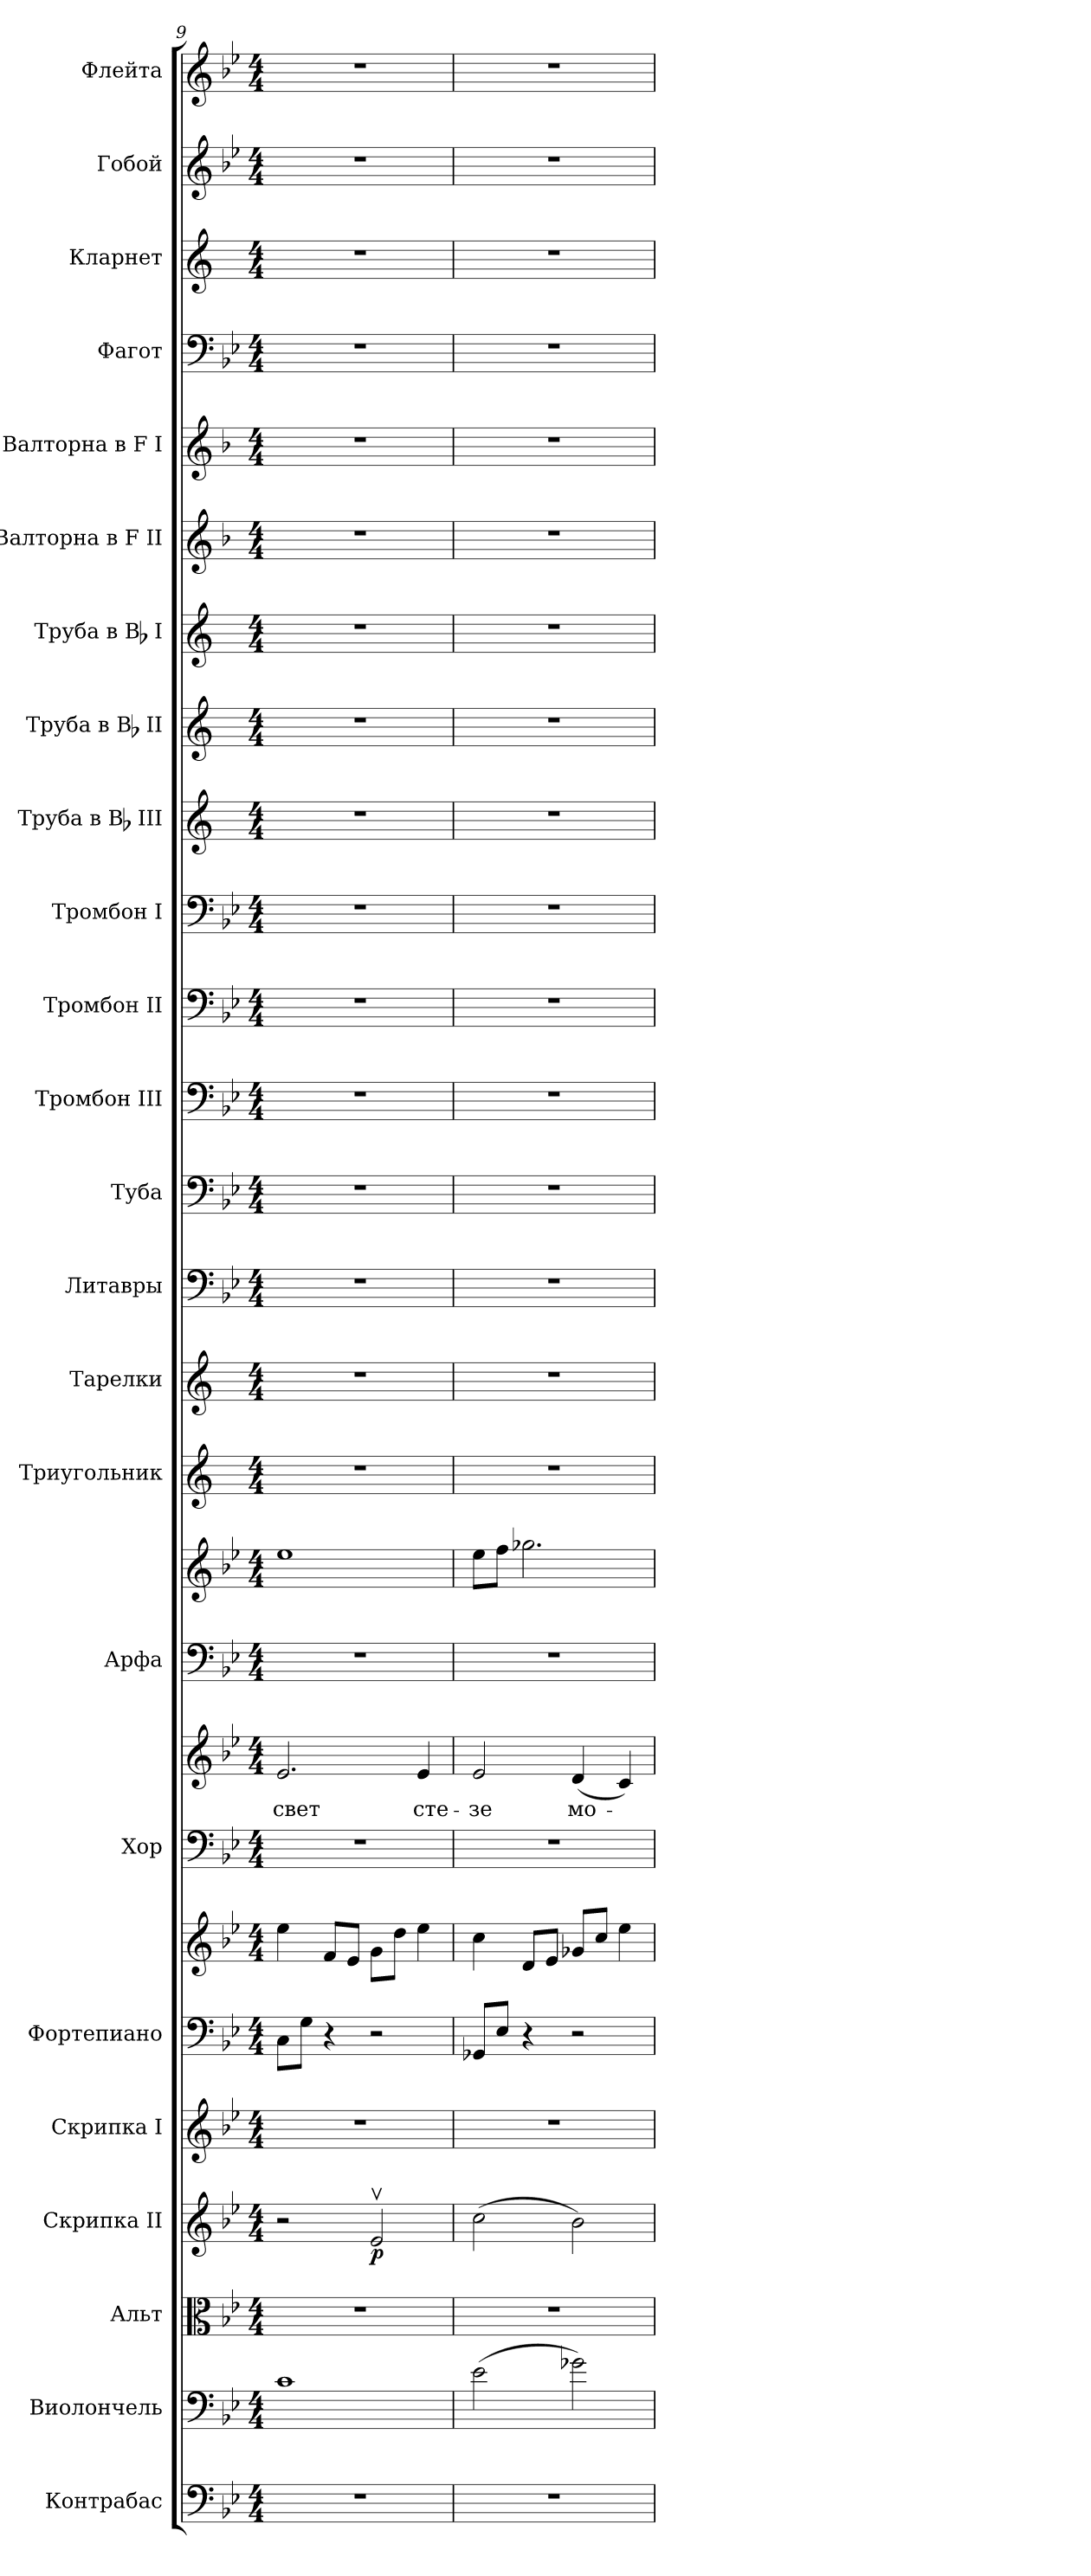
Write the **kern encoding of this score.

**kern	**kern	**kern	**kern	**dynam	**kern	**kern	**kern	**kern	**kern	**text	**kern	**kern	**kern	**kern	**kern	**kern	**kern	**kern	**kern	**kern	**kern	**kern	**kern	**kern	**kern	**kern	**kern	**kern
*part24	*part23	*part22	*part21	*part21	*part20	*part19	*part19	*part18	*part18	*part18	*part17	*part17	*part16	*part15	*part14	*part13	*part12	*part11	*part10	*part9	*part8	*part7	*part6	*part5	*part4	*part3	*part2	*part1
*staff27	*staff26	*staff25	*staff24	*staff24	*staff23	*staff22	*staff21	*staff20	*staff19	*staff19	*staff18	*staff17	*staff16	*staff15	*staff14	*staff13	*staff12	*staff11	*staff10	*staff9	*staff8	*staff7	*staff6	*staff5	*staff4	*staff3	*staff2	*staff1
*I"Контрабас	*I"Виолончель	*I"Альт	*I"Скрипка II	*	*I"Скрипка I	*I"Фортепиано	*	*I"Хор	*	*	*I"Арфа	*	*I"Триугольник	*I"Тарелки	*I"Литавры	*I"Туба	*I"Тромбон III	*I"Тромбон II	*I"Тромбон I	*I"Труба в Bb III	*I"Труба в Bb II	*I"Труба в Bb I	*I"Валторна в F II	*I"Валторна в F I	*I"Фагот	*I"Кларнет	*I"Гобой	*I"Флейта
*	*	*	*	*	*	*	*	*	*	*	*	*	*	*	*	*	*I'Тромб. III	*I'Тромб. II	*I'Тромб. I	*I'Тр. III	*I'Тр. II	*I'Тр. I	*I'Валт. II	*I'Влт. I	*	*	*	*
!!LO:PB:g=z
*clefF4	*clefF4	*clefC3	*clefG2	*	*clefG2	*clefF4	*clefG2	*clefF4	*clefG2	*	*clefF4	*clefG2	*clefG2	*clefG2	*clefF4	*clefF4	*clefF4	*clefF4	*clefF4	*clefG2	*clefG2	*clefG2	*clefG2	*clefG2	*clefF4	*clefG2	*clefG2	*clefG2
*ITrd7c12	*	*	*	*	*	*	*	*	*	*	*	*	*	*	*	*	*	*	*	*ITrd1c2	*ITrd1c2	*ITrd1c2	*ITrd4c7	*ITrd4c7	*	*ITrd1c2	*	*
*k[b-e-]	*k[b-e-]	*k[b-e-]	*k[b-e-]	*	*k[b-e-]	*k[b-e-]	*k[b-e-]	*k[b-e-]	*k[b-e-]	*	*k[b-e-]	*k[b-e-]	*k[]	*k[]	*k[b-e-]	*k[b-e-]	*k[b-e-]	*k[b-e-]	*k[b-e-]	*k[b-e-]	*k[b-e-]	*k[b-e-]	*k[b-e-]	*k[b-e-]	*k[b-e-]	*k[b-e-]	*k[b-e-]	*k[b-e-]
*B-:	*B-:	*B-:	*B-:	*	*B-:	*B-:	*B-:	*B-:	*B-:	*	*B-:	*B-:	*C:	*C:	*B-:	*B-:	*B-:	*B-:	*B-:	*B-:	*B-:	*B-:	*B-:	*B-:	*B-:	*B-:	*B-:	*B-:
*M4/4	*M4/4	*M4/4	*M4/4	*	*M4/4	*M4/4	*M4/4	*M4/4	*M4/4	*	*M4/4	*M4/4	*M4/4	*M4/4	*M4/4	*M4/4	*M4/4	*M4/4	*M4/4	*M4/4	*M4/4	*M4/4	*M4/4	*M4/4	*M4/4	*M4/4	*M4/4	*M4/4
=9	=9	=9	=9	=9	=9	=9	=9	=9	=9	=9	=9	=9	=9	=9	=9	=9	=9	=9	=9	=9	=9	=9	=9	=9	=9	=9	=9	=9
!	!	!	!	!	!	!	!	!	!	!LO:LY:b:color=#000000	!	!	!	!	!	!	!	!	!	!	!	!	!	!	!	!	!	!
1r	1ci	1r	2r	.	1r	8Ci\L	4ee-i\	1r	2.e-i/	свет	1r	1ee-i	1r	1r	1r	1r	1r	1r	1r	1r	1r	1r	1r	1r	1r	1r	1r	1r
.	.	.	.	.	.	8Gi\J	.	.	.	.	.	.	.	.	.	.	.	.	.	.	.	.	.	.	.	.	.	.
.	.	.	.	.	.	4r	8fi/L	.	.	.	.	.	.	.	.	.	.	.	.	.	.	.	.	.	.	.	.	.
.	.	.	.	.	.	.	8e-i/J	.	.	.	.	.	.	.	.	.	.	.	.	.	.	.	.	.	.	.	.	.
.	.	.	2e-vi/	p	.	2r	8gi\L	.	.	.	.	.	.	.	.	.	.	.	.	.	.	.	.	.	.	.	.	.
.	.	.	.	.	.	.	8ddi\J	.	.	.	.	.	.	.	.	.	.	.	.	.	.	.	.	.	.	.	.	.
!	!	!	!	!	!	!	!	!	!	!LO:LY:b:color=#000000	!	!	!	!	!	!	!	!	!	!	!	!	!	!	!	!	!	!
.	.	.	.	.	.	.	4ee-i\	.	4e-i/	сте-	.	.	.	.	.	.	.	.	.	.	.	.	.	.	.	.	.	.
=10	=10	=10	=10	=10	=10	=10	=10	=10	=10	=10	=10	=10	=10	=10	=10	=10	=10	=10	=10	=10	=10	=10	=10	=10	=10	=10	=10	=10
!	!	!	!	!	!	!	!	!	!	!LO:LY:b:color=#000000	!	!	!	!	!	!	!	!	!	!	!	!	!	!	!	!	!	!
1r	(2e-i\	1r	(2cci\	.	1r	8GG-Xi/L	4cci\	1r	2e-i/	-зе	1r	8ee-i\L	1r	1r	1r	1r	1r	1r	1r	1r	1r	1r	1r	1r	1r	1r	1r	1r
.	.	.	.	.	.	8E-i/J	.	.	.	.	.	8ffi\J	.	.	.	.	.	.	.	.	.	.	.	.	.	.	.	.
.	.	.	.	.	.	4r	8di/L	.	.	.	.	2.gg-Xi\	.	.	.	.	.	.	.	.	.	.	.	.	.	.	.	.
.	.	.	.	.	.	.	8e-i/J	.	.	.	.	.	.	.	.	.	.	.	.	.	.	.	.	.	.	.	.	.
!	!	!	!	!	!	!	!	!	!	!LO:LY:b:color=#000000	!	!	!	!	!	!	!	!	!	!	!	!	!	!	!	!	!	!
.	2g-Xi\)	.	2b-i\)	.	.	2r	8g-Xi/L	.	(4di/	мо-	.	.	.	.	.	.	.	.	.	.	.	.	.	.	.	.	.	.
.	.	.	.	.	.	.	8cci/J	.	.	.	.	.	.	.	.	.	.	.	.	.	.	.	.	.	.	.	.	.
.	.	.	.	.	.	.	4ee-i\	.	4ci/)	.	.	.	.	.	.	.	.	.	.	.	.	.	.	.	.	.	.	.
=	=	=	=	=	=	=	=	=	=	=	=	=	=	=	=	=	=	=	=	=	=	=	=	=	=	=	=	=
*-	*-	*-	*-	*-	*-	*-	*-	*-	*-	*-	*-	*-	*-	*-	*-	*-	*-	*-	*-	*-	*-	*-	*-	*-	*-	*-	*-	*-
